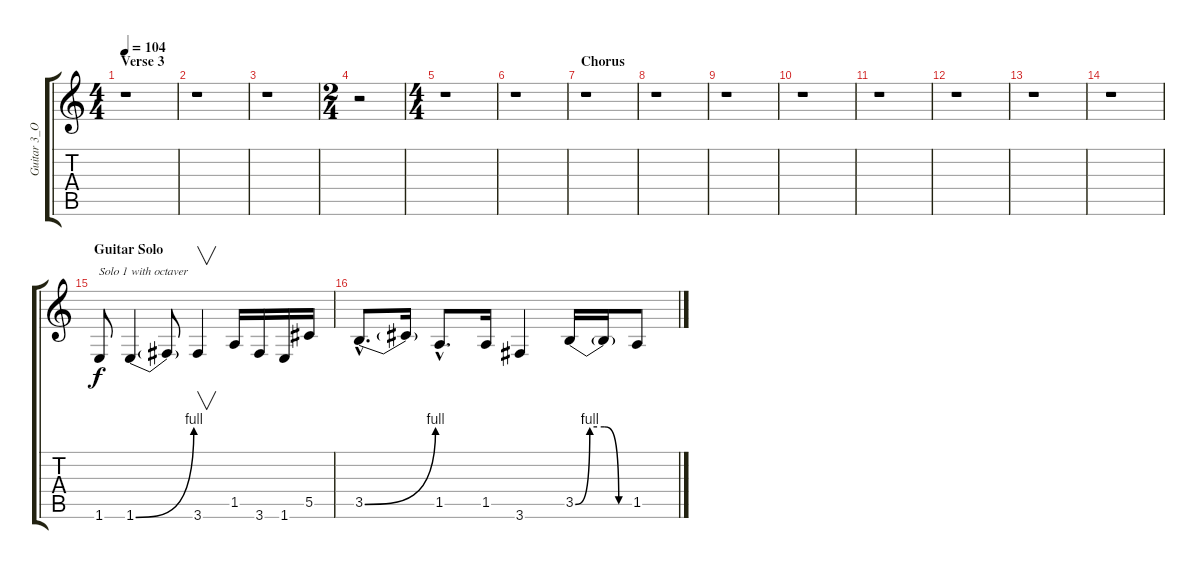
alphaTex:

\track ("Guitar 3_Octave Divider" "Guitar 3_O") {instrument distortionguitar}
\staff {score tabs}
\tuning (Eb4 Bb3 Gb3 Db3 Ab2 Eb2) {hide}
\ts (4 4)
\section ("" "Verse 3")
\tempo 104
\clef g2
\ks c
r.1{dy f} |
r.1 |
r.1 |
\ts (2 4)
r.2 |
\ts (4 4)
r.1 |
r.1 |
\section ("" "Chorus")
r.1 |
r.1 |
r.1 |
r.1 |
r.1 |
r.1 |
r.1 |
r.1 |
\section ("" "Guitar Solo")
1.6.8{txt "Solo 1 with octaver"} 1.6{be (bend 0 0 60 4)}.4 1.6{t}.8 3.6.4{v} 1.5.16 3.6.16 1.6.16 5.5.16 |
3.5{be (bend 0 0 60 4) hac}.8{d} 3.5{t}.16 1.5{hac}.8{d} 1.5.16 3.6.4 3.5{be (custom 0 0 15 4 30 4 45 0 60 0)}.16 3.5{t}.16 1.5.8
